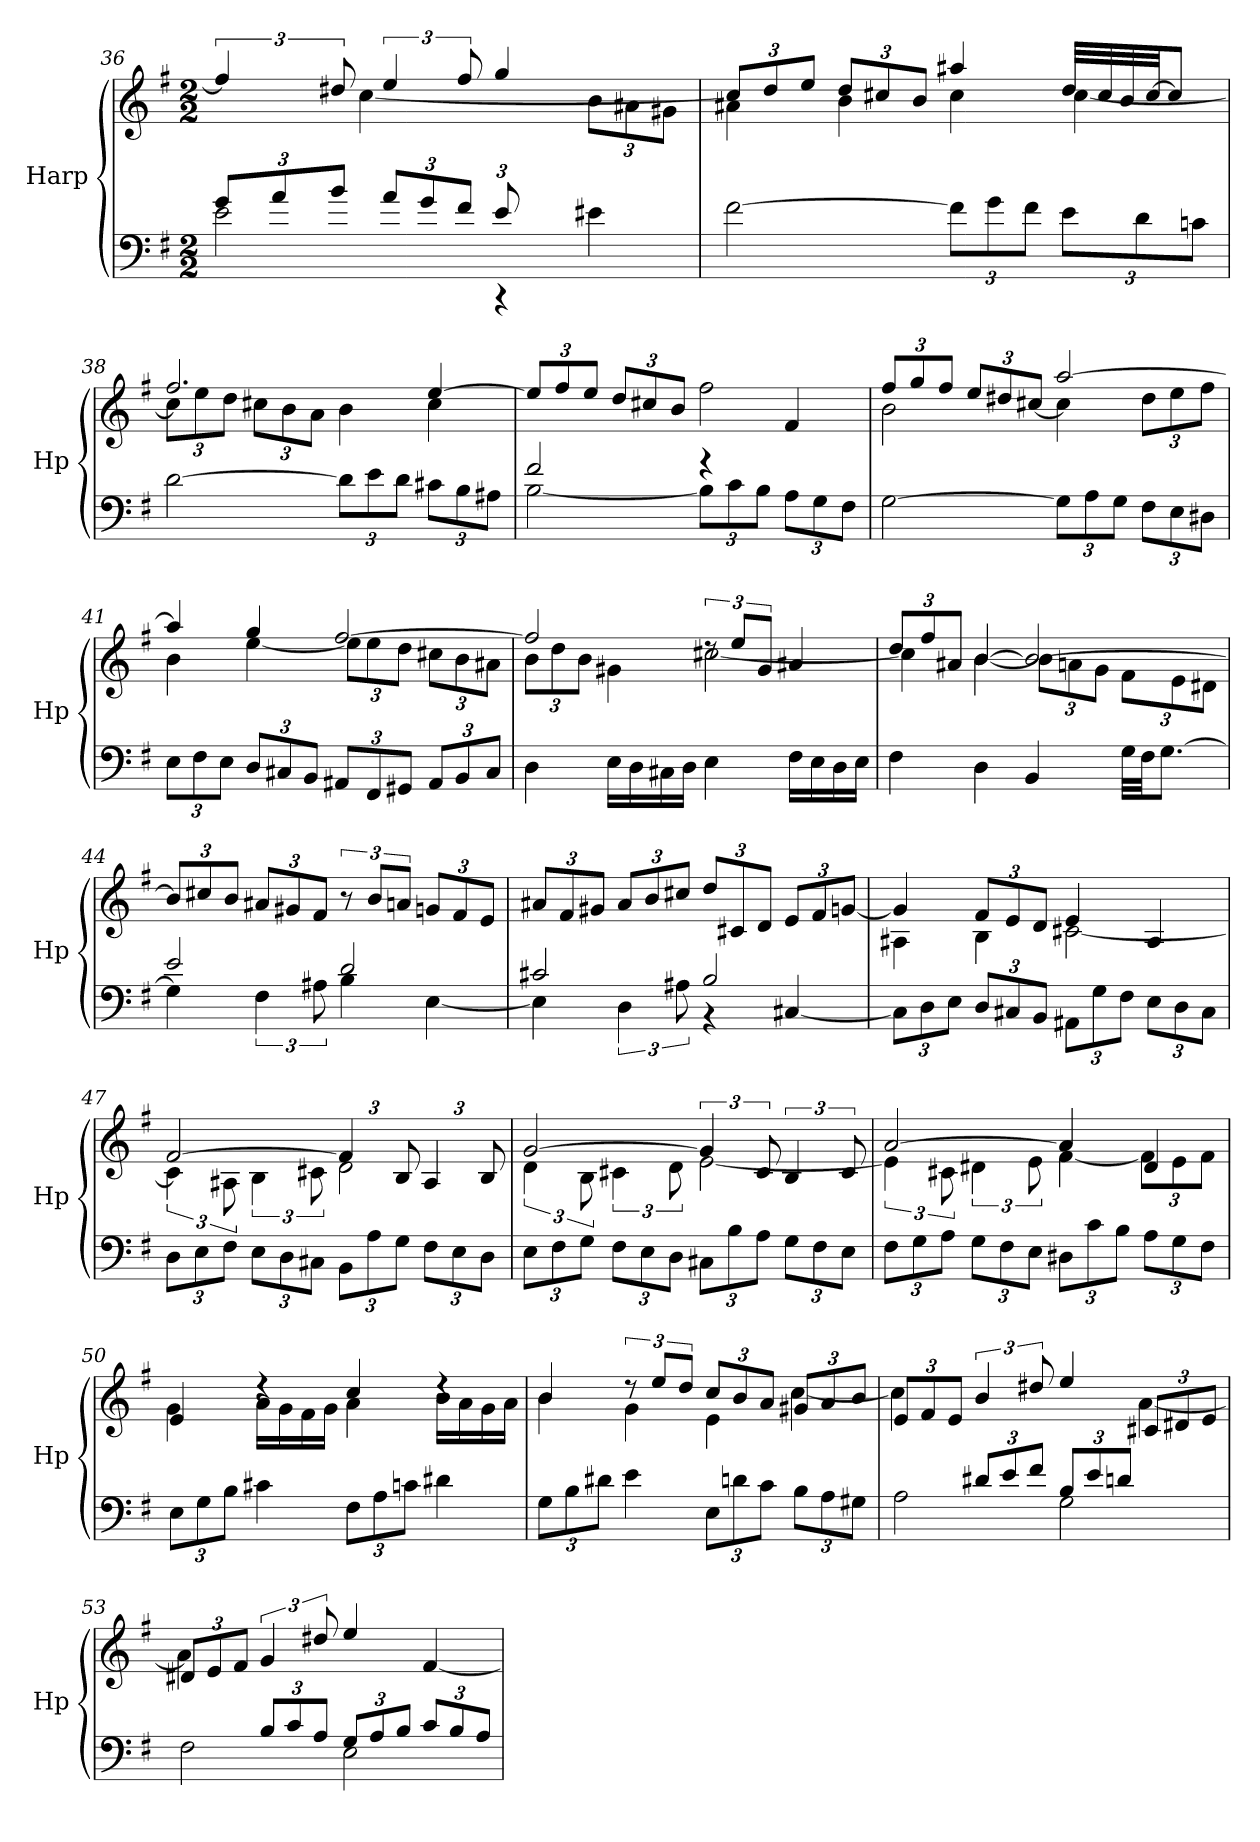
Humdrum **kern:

**kern	**kern
*part1	*part1
*staff2	*staff1
*I"Harp	*
*I'Hp	*
!!LO:LB:g=z
*clefF4	*clefG2
*k[f#]	*k[f#]
*M2/2	*M2/2
*Xbrackettup	*
=36	=36
*^	*^
12g/L	2e\	6ff#/]	12%7ryy
12a/	.	.	.
12b/J	.	12dd#X/	.
12a/L	.	6ee/	.
12g/	.	.	.
12f#/J	.	12ff#/	.
12e/L	4rCC	4gg/	.
12%5ryy	.	.	12ddn\
.	.	.	12cc#X\J
*	*	*Xbrackettup	*
.	4e#X\	12b\L	[4cc#\
.	.	12a#X\	.
.	.	12g#X\J	.
*v	*v	*	*
=37	=37	=37
[2f#\	4a#X\	12cc#/L]
.	.	12dd/
.	.	12ee/J
.	12dd/L	4b\
.	12cc#X/	.
.	12b/J	.
12f#\L]	4aa#X/	4cc#\
12g\	.	.
12f#\J	.	.
12e\L	32dd/LLL	[4cc#\
.	32cc#/	.
.	32b/	.
12d\	.	.
.	[32cc#/JJ	.
.	8cc#/J]	.
12cn\J	.	.
!!LO:LB:g=z	!!
=38	=38	=38
[2d\	2.ff#/	12cc#\L]
.	.	12ee\
.	.	12dd\J
.	.	12cc#X\L
.	.	12b\
.	.	12a\J
12d\L]	.	4b\
12e\	.	.
12d\J	.	.
12c#X\L	[4ee/	4cc#\
12B\	.	.
12A#X\J	.	.
=39	=39	=39
*^	*	*
2f#/	[2B\	12ee/L]	2ryy
.	.	12ff#/	.
.	.	12ee/J	.
.	.	12dd/L	.
.	.	12cc#X/	.
.	.	12b/J	.
2ryy	12B\L]	4rF	2ff#\
.	12c\	.	.
.	12B\J	.	.
.	12A\L	4f#/	.
.	12G\	.	.
.	12F#\J	.	.
*v	*v	*	*
=40	=40	=40
[2G\	2b\	12ff#/L
.	.	12gg/
.	.	12ff#/J
.	.	12ee/L
.	.	12dd#X/
.	.	[12cc#X/J
12G\L]	[2aa/	4cc#\]
12A\	.	.
12G\J	.	.
12F#\L	.	12dd#\L
12E\	.	12ee\
12D#X\J	.	12ff#\J
!!LO:LB:g=z	!!
=41	=41	=41
12E\L	4aa/]	4b\
12F#\	.	.
12E\J	.	.
12D/L	4gg/	[4ee\
12C#X/	.	.
12BB/J	.	.
12AA#X/L	[2ff#/	12ee\L]
12FF#/	.	12ee\
12GG#X/J	.	12dd\J
12AA#/L	.	12cc#X\L
12BB/	.	12b\
12C#/J	.	12a#X\J
=42	=42	=42
4D\	2ff#/]	12b\L
.	.	12dd\
.	.	12b\J
16E\LL	.	4g#X\
16D\	.	.
16C#X\	.	.
16D\JJ	.	.
*	*brackettup	*
4E\	12rdd	[2cc#X\
.	12ee/L	.
.	12g#/J	.
16F#\LL	4a#X/	.
16E\	.	.
16D\	.	.
16E\JJ	.	.
!!LO:LB:g=z	!!
=43	=43	=43
*	*Xbrackettup	*
4F#\	12dd/L	4cc#\]
.	12ff#/	.
.	12a#X/J	.
4D\	[4b/	[4b\
4BB/	2b/_	12b\L]
.	.	12an\
.	.	12g\J
32G\LLL	.	12f#\L
32F#\JJ	.	.
[8.G\J	.	.
.	.	12e\
.	.	12d#X\J
*	*v	*v
=44	=44
*^	*
2e/	4G\]	12b/L]
.	.	12cc#X/
.	.	12b/J
*	*brackettup	*
.	6F#\	12a#X/L
.	.	12g#X/
.	12A#X\	12f#/J
*	*	*brackettup
2d/	4B\	12r
.	.	12b/L
.	.	12an/J
*	*	*Xbrackettup
.	[4E\	12gn/L
.	.	12f#/
.	.	12e/J
!!LO:PB:g=z
=45	=45	=45
2c#X/	4E\]	12a#X/L
.	.	12f#/
.	.	12g#X/J
.	6D\	12a#/L
.	.	12b/
.	12A#X\	12cc#X/J
2B/	4r	12dd/L
.	.	12c#/
.	.	12d/J
.	[4C#X/	12e/L
.	.	12f#/
.	.	[12gn/J
*v	*v	*
=46	=46
*Xbrackettup	*
*	*^
12C#\L]	4g/]	4A#X\
12D\	.	.
12E\J	.	.
12D/L	12f#/L	4B\
12C#X/	12e/	.
12BB/J	12d/J	.
12AA#X\L	4e/	[2c#X\
12G\	.	.
12F#\J	.	.
12E\L	4A#/	.
12D\	.	.
12C#\J	.	.
=47	=47	=47
*	*	*brackettup
12D\L	[2f#/	6c#\]
12E\	.	.
12F#\J	.	12A#X\
12E\L	.	6B\
12D\	.	.
12C#X\J	.	12c#X\
12BB\L	6f#/]	2d\
12A\	.	.
12G\J	12B/	.
12F#\L	6A#/	.
12E\	.	.
12D\J	12B/	.
!!LO:LB:g=z	!!
=48	=48	=48
12E\L	[2g/	6d\
12F#\	.	.
12G\J	.	12B\
12F#\L	.	6c#X\
12E\	.	.
12D\J	.	12d\
12C#X\L	6g/]	[2e\
12B\	.	.
12A\J	12c#/	.
12G\L	6B/	.
12F#\	.	.
12E\J	12c#/	.
=49	=49	=49
12F#\L	[2a/	6e\]
12G\	.	.
12A\J	.	12c#X\
12G\L	.	6d#X\
12F#\	.	.
12E\J	.	12e\
12D#X\L	4a/]	[4f#\
12c\	.	.
12B\J	.	.
*	*	*Xbrackettup
12A\L	4d#/	12f#\L]
12G\	.	12e\
12F#\J	.	12f#\J
=50	=50	=50
12E\L	4e/	4g\
12G\	.	.
12B\J	.	.
4c#X\	4rdd	16a\LL
.	.	16g\
.	.	16f#\
.	.	16g\JJ
12F#\L	4cc/	4a\
12A\	.	.
12cn\J	.	.
4d#X\	4rdd	16b\LL
.	.	16a\
.	.	16g\
.	.	16a\JJ
!!LO:LB:g=z	!!
=51	=51	=51
12G\L	4b/	4b\
12B\	.	.
12d#X\J	.	.
*	*brackettup	*
4e\	12r	4g\
.	12ee/L	.
.	12dd/J	.
*	*Xbrackettup	*
12E\L	12cc/L	4e\
12dn\	12b/	.
12c\J	12a/J	.
12B\L	12g#X/L	[4cc\
12A\	12a/	.
12G#X\J	12b/J	.
=52	=52	=52
*^	*	*
4ryy	2A\	12e/L	4cc\]
.	.	12f#/	.
.	.	12e/J	.
*	*	*brackettup	*
12d#X/L	.	6b/	2ryy
12e/	.	.	.
12f#/J	.	12dd#X/	.
12B/L	2G\	4ee/	.
12e/	.	.	.
12dn/J	.	.	.
*	*	*Xbrackettup	*
4ryy	.	12c#X/L	[4a\
.	.	12d#X/	.
.	.	12e/J	.
=53	=53	=53	=53
4ryy	2F#\	12d#X/L	4a\]
.	.	12e/	.
.	.	12f#/J	.
*	*	*brackettup	*
12B/L	.	6g/	2.ryy
12c/	.	.	.
12A/J	.	12dd#X/	.
12G/L	2E\	4ee/	.
12A/	.	.	.
12B/J	.	.	.
12c/L	.	[4f#/	.
12B/	.	.	.
12A/J	.	.	.
*v	*v	*	*
*	*v	*v
=	=
*-	*-
